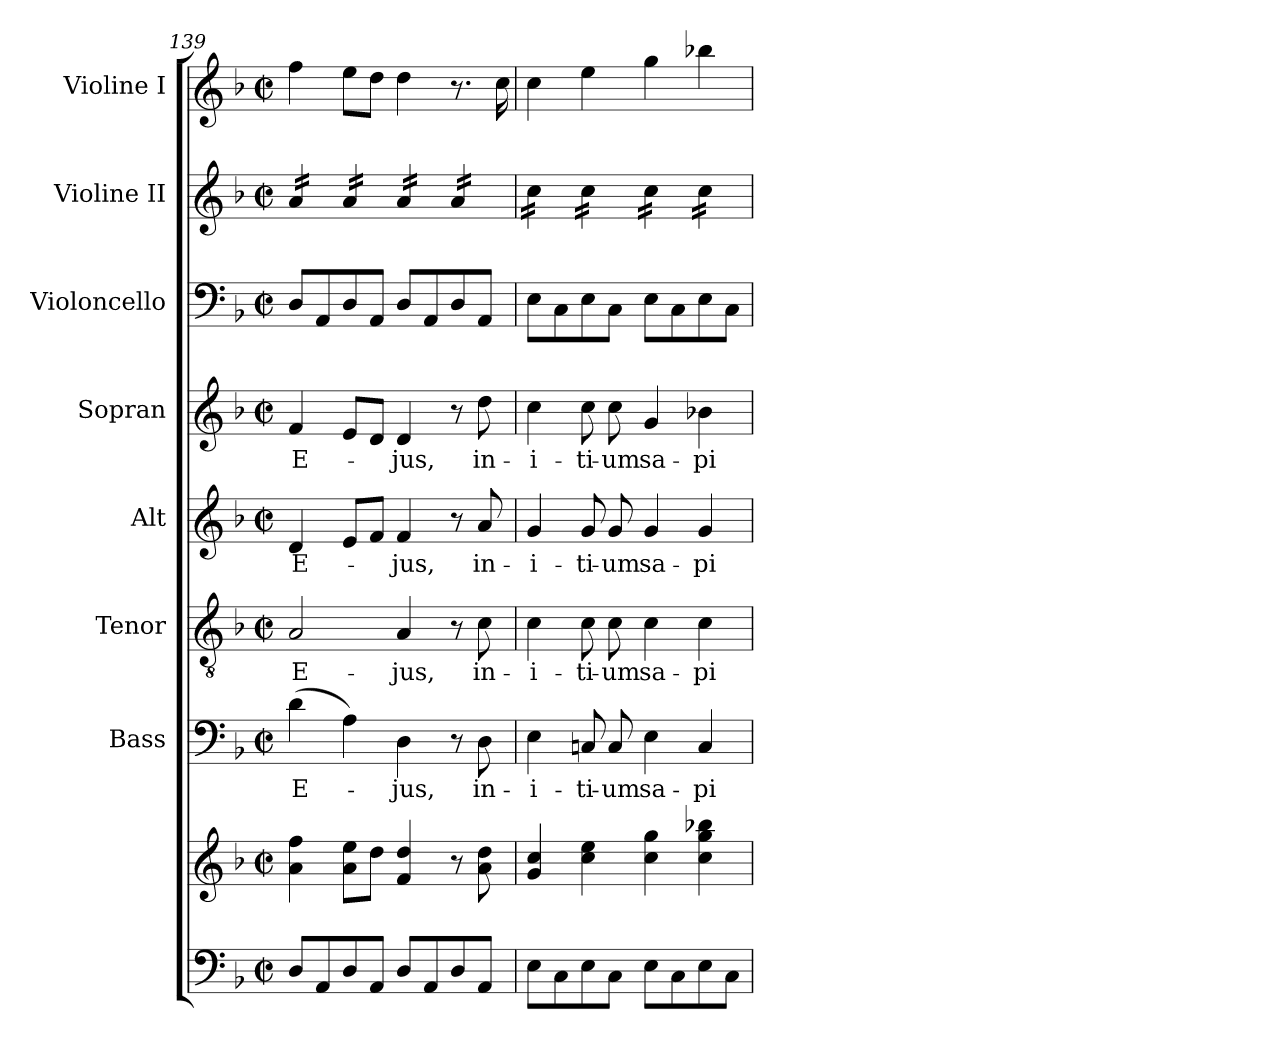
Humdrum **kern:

**kern	**kern	**kern	**text	**kern	**text	**kern	**text	**kern	**text	**kern	**kern	**kern
*part8	*part8	*part7	*part7	*part6	*part6	*part5	*part5	*part4	*part4	*part3	*part2	*part1
*staff9	*staff8	*staff7	*staff7	*staff6	*staff6	*staff5	*staff5	*staff4	*staff4	*staff3	*staff2	*staff1
*	*	*I"Bass	*	*I"Tenor	*	*I"Alt	*	*I"Sopran	*	*I"Violoncello	*I"Violine II	*I"Violine I
*	*	*I'B.	*	*I'T.	*	*I'A.	*	*I'S.	*	*I'Vc.	*I'Vl. II	*I'Vl. I
*clefF4	*clefG2	*clefF4	*	*clefGv2	*	*clefG2	*	*clefG2	*	*clefF4	*clefG2	*clefG2
*	*	*	*	*	*	*	*	*	*	*ITrd7c12	*	*
*k[b-]	*k[b-]	*k[b-]	*	*k[b-]	*	*k[b-]	*	*k[b-]	*	*k[b-]	*k[b-]	*k[b-]
*F:	*F:	*F:	*	*F:	*	*F:	*	*F:	*	*F:	*F:	*F:
*M2/2	*M2/2	*M2/2	*	*M2/2	*	*M2/2	*	*M2/2	*	*M2/2	*M2/2	*M2/2
*met(c|)	*met(c|)	*met(c|)	*	*met(c|)	*	*met(c|)	*	*met(c|)	*	*met(c|)	*met(c|)	*met(c|)
=139	=139	=139	=139	=139	=139	=139	=139	=139	=139	=139	=139	=139
!	!	!	!LO:LY:b	!	!LO:LY:b	!	!LO:LY:b	!	!LO:LY:b	!	!	!
*	*	*	*	*	*	*	*	*	*	*	*tremolo	*
8D/L	4a\ 4ff\	(>4d\	E-	2A/	E-	4d/	E-	4f/	E-	8DD/L	16a/LL	4ff\
.	.	.	.	.	.	.	.	.	.	.	16a/	.
8AA/	.	.	.	.	.	.	.	.	.	8AAA/	16a/	.
.	.	.	.	.	.	.	.	.	.	.	16a/JJ	.
8D/	8a\ 8ee\L	4A\)	.	.	.	8e/L	.	8e/L	.	8DD/	16a/LL	8ee\L
.	.	.	.	.	.	.	.	.	.	.	16a/	.
8AA/J	8dd\J	.	.	.	.	8f/J	.	8d/J	.	8AAA/J	16a/	8dd\J
.	.	.	.	.	.	.	.	.	.	.	16a/JJ	.
!	!	!	!LO:LY:b	!	!LO:LY:b	!	!LO:LY:b	!	!LO:LY:b	!	!	!
8D/L	4f/ 4dd/	4D\	-jus,	4A/	-jus,	4f/	-jus,	4d/	-jus,	8DD/L	16a/LL	4dd\
.	.	.	.	.	.	.	.	.	.	.	16a/	.
8AA/	.	.	.	.	.	.	.	.	.	8AAA/	16a/	.
.	.	.	.	.	.	.	.	.	.	.	16a/JJ	.
8D/	8r	8r	.	8r	.	8r	.	8r	.	8DD/	16a/LL	8.r
.	.	.	.	.	.	.	.	.	.	.	16a/	.
!	!	!	!LO:LY:b	!	!LO:LY:b	!	!LO:LY:b	!	!LO:LY:b	!	!	!
8AA/J	8a\ 8dd\	8D\	in-	8c\	in-	8a/	in-	8dd\	in-	8AAA/J	16a/	.
.	.	.	.	.	.	.	.	.	.	.	16a/JJ	16cc\
=140	=140	=140	=140	=140	=140	=140	=140	=140	=140	=140	=140	=140
!	!	!	!LO:LY:b	!	!LO:LY:b	!	!LO:LY:b	!	!LO:LY:b	!	!	!
8E\L	4g/ 4cc/	4E\	-i-	4c\	-i-	4g/	-i-	4cc\	-i-	8EE\L	16cc\LL	4cc\
.	.	.	.	.	.	.	.	.	.	.	16cc\	.
8C\	.	.	.	.	.	.	.	.	.	8CC\	16cc\	.
.	.	.	.	.	.	.	.	.	.	.	16cc\JJ	.
!	!	!	!LO:LY:b	!	!LO:LY:b	!	!LO:LY:b	!	!LO:LY:b	!	!	!
8E\	4cc\ 4ee\	8Cn/	-ti-	8c\	-ti-	8g/	-ti-	8cc\	-ti-	8EE\	16cc\LL	4ee\
.	.	.	.	.	.	.	.	.	.	.	16cc\	.
!	!	!	!LO:LY:b	!	!LO:LY:b	!	!LO:LY:b	!	!LO:LY:b	!	!	!
8C\J	.	8C/	-um	8c\	-um	8g/	-um	8cc\	-um	8CC\J	16cc\	.
.	.	.	.	.	.	.	.	.	.	.	16cc\JJ	.
!	!	!	!LO:LY:b	!	!LO:LY:b	!	!LO:LY:b	!	!LO:LY:b	!	!	!
8E\L	4cc\ 4gg\	4E\	sa-	4c\	sa-	4g/	sa-	4g/	sa-	8EE\L	16cc\LL	4gg\
.	.	.	.	.	.	.	.	.	.	.	16cc\	.
8C\	.	.	.	.	.	.	.	.	.	8CC\	16cc\	.
.	.	.	.	.	.	.	.	.	.	.	16cc\JJ	.
!	!	!	!LO:LY:b	!	!LO:LY:b	!	!LO:LY:b	!	!LO:LY:b	!	!	!
8E\	4cc\ 4gg\ 4bb-X\	4C/	-pi-	4c\	-pi-	4g/	-pi-	4b-X\	-pi-	8EE\	16cc\LL	4bb-X\
.	.	.	.	.	.	.	.	.	.	.	16cc\	.
8C\J	.	.	.	.	.	.	.	.	.	8CC\J	16cc\	.
.	.	.	.	.	.	.	.	.	.	.	16cc\JJ	.
*	*	*	*	*	*	*	*	*	*	*	*Xtremolo	*
=	=	=	=	=	=	=	=	=	=	=	=	=
*-	*-	*-	*-	*-	*-	*-	*-	*-	*-	*-	*-	*-
